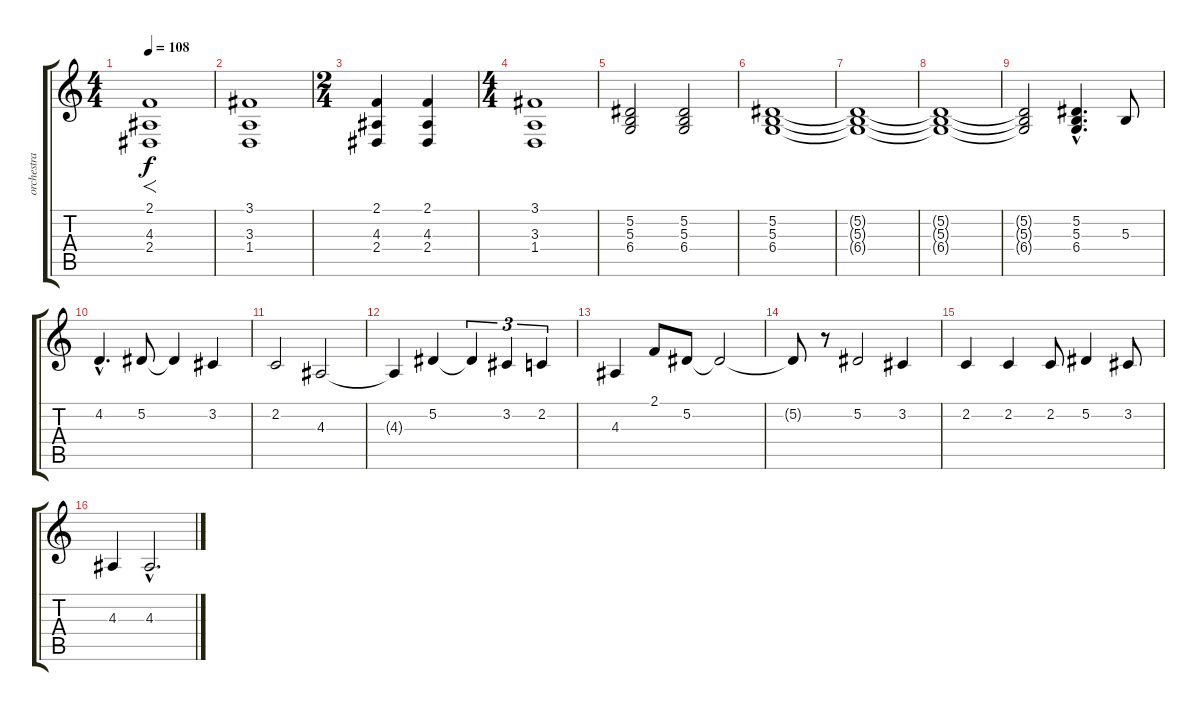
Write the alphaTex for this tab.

\track ("orchestra" "orchestra") {instrument stringensemble1}
\staff {score tabs}
\tuning (Eb4 Bb3 Gb3 Db3 Ab2 Eb2) {hide}
\ts (4 4)
\tempo 108
\clef g2
\ks c
(2.1 4.3 2.4).1{f dy f instrument stringensemble1} |
(3.1 3.3 1.4).1 |
\ts (2 4)
(2.1 4.3 2.4).4 (2.1 4.3 2.4).4 |
\ts (4 4)
(3.1 3.3 1.4).1 |
(5.2 5.3 6.4).2 (5.2 5.3 6.4).2 |
(5.2 5.3 6.4).1 |
(5.2{t} 5.3{t} 6.4{t}).1 |
(5.2{t} 5.3{t} 6.4{t}).1 |
(5.2{t} 5.3{t} 6.4{t}).2 (5.2{hac} 5.3{hac} 6.4{hac}).4{d} 5.3.8 |
4.2{hac}.4{d} 5.2.8 5.2{t}.4 3.2.4 |
2.2.2 4.3.2 |
4.3{t}.4 5.2.4 5.2{t}.4{tu (3 2)} 3.2.4{tu (3 2)} 2.2.4{tu (3 2)} |
4.3.4 2.1.8 5.2.8 5.2{t}.2 |
5.2{t}.8 r.8 5.2.2 3.2.4 |
2.2.4 2.2.4 2.2.8 5.2.4 3.2.8 |
4.3.4 4.3{hac}.2{d}
